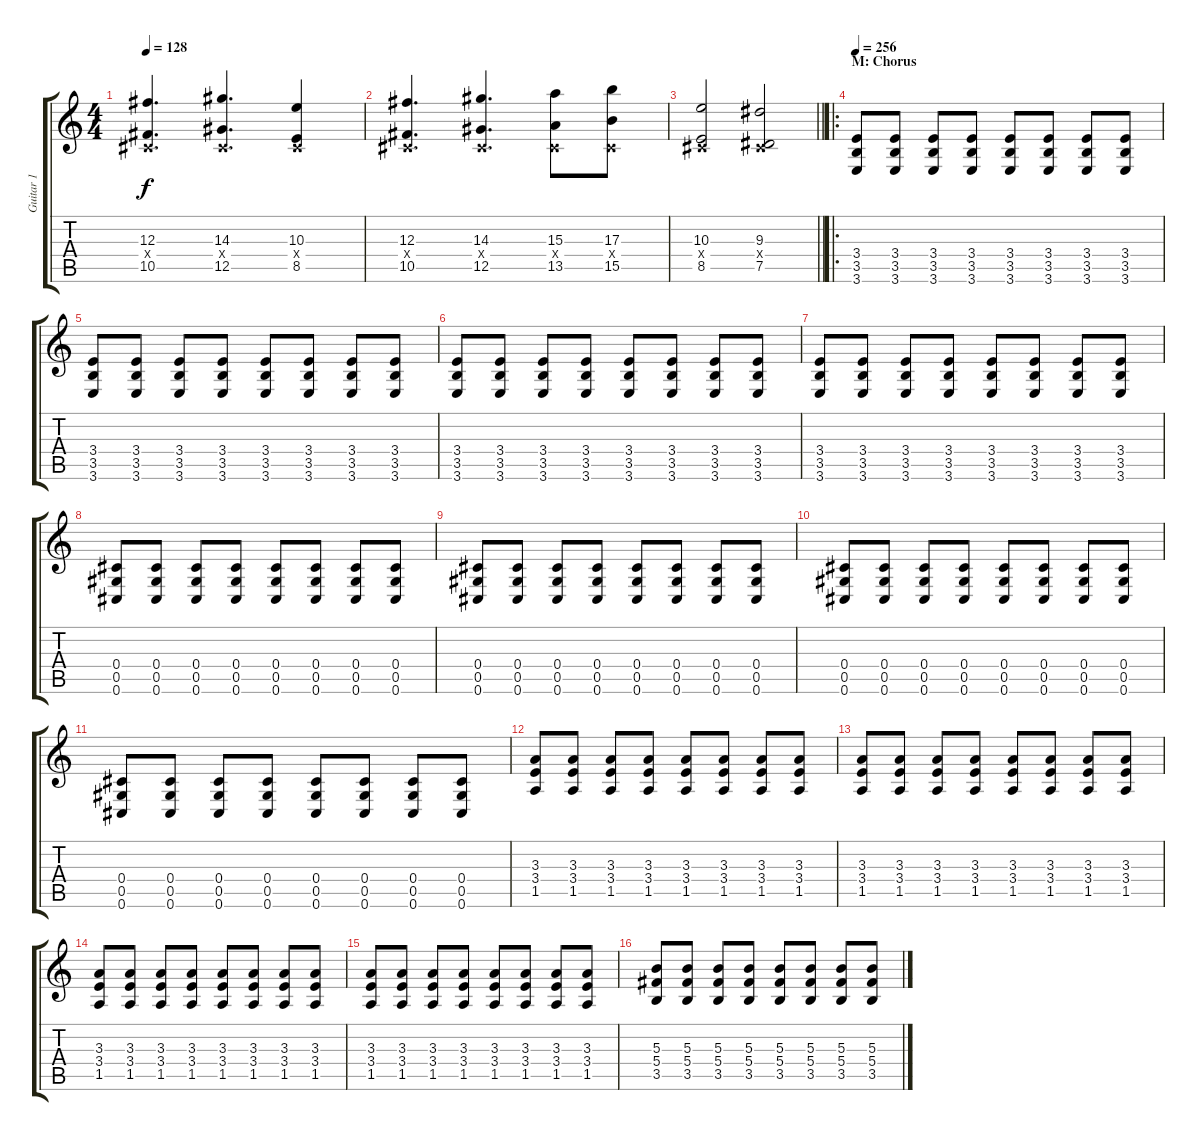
\track ("Guitar 1" "Guitar 1") {instrument distortionguitar}
\staff {score tabs}
\tuning (Eb4 Bb3 Gb3 Db3 Ab2 Db2) {hide}
\ts (4 4)
\tempo 128
\clef g2
\ks c
(12.3 0.4{x} 10.5).4{d dy f} (14.3 0.4{x} 12.5).4{d} (10.3 0.4{x} 8.5).4 |
(12.3 0.4{x} 10.5).4{d} (14.3 0.4{x} 12.5).4{d} (15.3 0.4{x} 13.5).8 (17.3 0.4{x} 15.5).8 |
\barLineRight lightlight
(10.3 0.4{x} 8.5).2 (9.3 0.4{x} 7.5).2 |
\ro
\section ("" "M: Chorus")
\tempo 256
(3.4 3.5 3.6).8 (3.4 3.5 3.6).8 (3.4 3.5 3.6).8 (3.4 3.5 3.6).8 (3.4 3.5 3.6).8 (3.4 3.5 3.6).8 (3.4 3.5 3.6).8 (3.4 3.5 3.6).8 |
(3.4 3.5 3.6).8 (3.4 3.5 3.6).8 (3.4 3.5 3.6).8 (3.4 3.5 3.6).8 (3.4 3.5 3.6).8 (3.4 3.5 3.6).8 (3.4 3.5 3.6).8 (3.4 3.5 3.6).8 |
(3.4 3.5 3.6).8 (3.4 3.5 3.6).8 (3.4 3.5 3.6).8 (3.4 3.5 3.6).8 (3.4 3.5 3.6).8 (3.4 3.5 3.6).8 (3.4 3.5 3.6).8 (3.4 3.5 3.6).8 |
(3.4 3.5 3.6).8 (3.4 3.5 3.6).8 (3.4 3.5 3.6).8 (3.4 3.5 3.6).8 (3.4 3.5 3.6).8 (3.4 3.5 3.6).8 (3.4 3.5 3.6).8 (3.4 3.5 3.6).8 |
(0.4 0.5 0.6).8 (0.4 0.5 0.6).8 (0.4 0.5 0.6).8 (0.4 0.5 0.6).8 (0.4 0.5 0.6).8 (0.4 0.5 0.6).8 (0.4 0.5 0.6).8 (0.4 0.5 0.6).8 |
(0.4 0.5 0.6).8 (0.4 0.5 0.6).8 (0.4 0.5 0.6).8 (0.4 0.5 0.6).8 (0.4 0.5 0.6).8 (0.4 0.5 0.6).8 (0.4 0.5 0.6).8 (0.4 0.5 0.6).8 |
(0.4 0.5 0.6).8 (0.4 0.5 0.6).8 (0.4 0.5 0.6).8 (0.4 0.5 0.6).8 (0.4 0.5 0.6).8 (0.4 0.5 0.6).8 (0.4 0.5 0.6).8 (0.4 0.5 0.6).8 |
(0.4 0.5 0.6).8 (0.4 0.5 0.6).8 (0.4 0.5 0.6).8 (0.4 0.5 0.6).8 (0.4 0.5 0.6).8 (0.4 0.5 0.6).8 (0.4 0.5 0.6).8 (0.4 0.5 0.6).8 |
(3.3 3.4 1.5).8 (3.3 3.4 1.5).8 (3.3 3.4 1.5).8 (3.3 3.4 1.5).8 (3.3 3.4 1.5).8 (3.3 3.4 1.5).8 (3.3 3.4 1.5).8 (3.3 3.4 1.5).8 |
(3.3 3.4 1.5).8 (3.3 3.4 1.5).8 (3.3 3.4 1.5).8 (3.3 3.4 1.5).8 (3.3 3.4 1.5).8 (3.3 3.4 1.5).8 (3.3 3.4 1.5).8 (3.3 3.4 1.5).8 |
(3.3 3.4 1.5).8 (3.3 3.4 1.5).8 (3.3 3.4 1.5).8 (3.3 3.4 1.5).8 (3.3 3.4 1.5).8 (3.3 3.4 1.5).8 (3.3 3.4 1.5).8 (3.3 3.4 1.5).8 |
(3.3 3.4 1.5).8 (3.3 3.4 1.5).8 (3.3 3.4 1.5).8 (3.3 3.4 1.5).8 (3.3 3.4 1.5).8 (3.3 3.4 1.5).8 (3.3 3.4 1.5).8 (3.3 3.4 1.5).8 |
(5.3 5.4 3.5).8 (5.3 5.4 3.5).8 (5.3 5.4 3.5).8 (5.3 5.4 3.5).8 (5.3 5.4 3.5).8 (5.3 5.4 3.5).8 (5.3 5.4 3.5).8 (5.3 5.4 3.5).8
